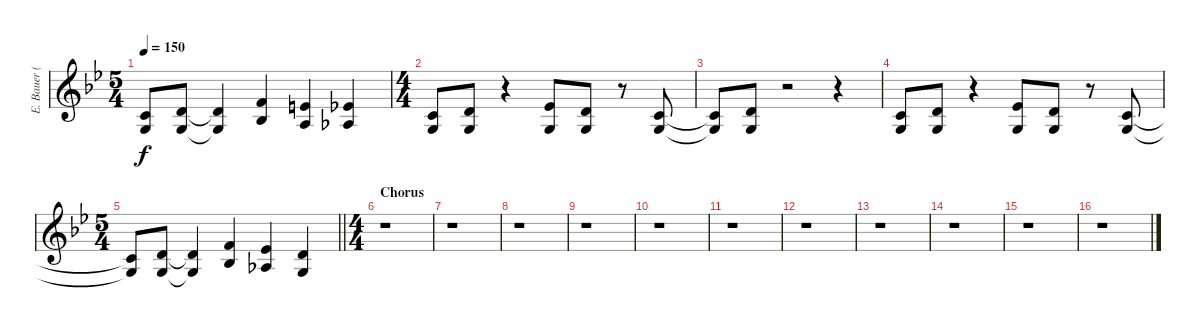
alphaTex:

\track ("E. Bauer (Keyboard)" "E. Bauer (") {instrument acousticgrandpiano}
\staff {score}
\tuning (E4 B3 G3 D3 A2 E2) {hide}
\ts (5 4)
\tempo 150
\clef g2
\ks gminor
(5.3{t} 5.4{t}).8{dy f} (7.3 5.4).8 (7.3{t} 5.4{t}).4 (10.3 8.4).4 (9.3 7.4).4 (8.3 6.4).4 |
\ts (4 4)
(5.3 5.4).8 (7.3 5.4).8 r.4 (8.3 5.4).8 (7.3 5.4).8 r.8 (5.3 5.4).8 |
(5.3{t} 5.4{t}).8 (7.3 5.4).8 r.2 r.4 |
(5.3 5.4).8 (7.3 5.4).8 r.4 (8.3 5.4).8 (7.3 5.4).8 r.8 (5.3 5.4).8 |
\ts (5 4)
\barLineRight lightlight
(5.3{t} 5.4{t}).8 (7.3 5.4).8 (7.3{t} 5.4{t}).4 (10.3 8.4).4 (8.3 6.4).4 (7.3 5.4).4 |
\ts (4 4)
\section ("" "Chorus")
r.1 |
r.1 |
r.1 |
r.1 |
r.1 |
r.1 |
r.1 |
r.1 |
r.1 |
r.1 |
r.1
